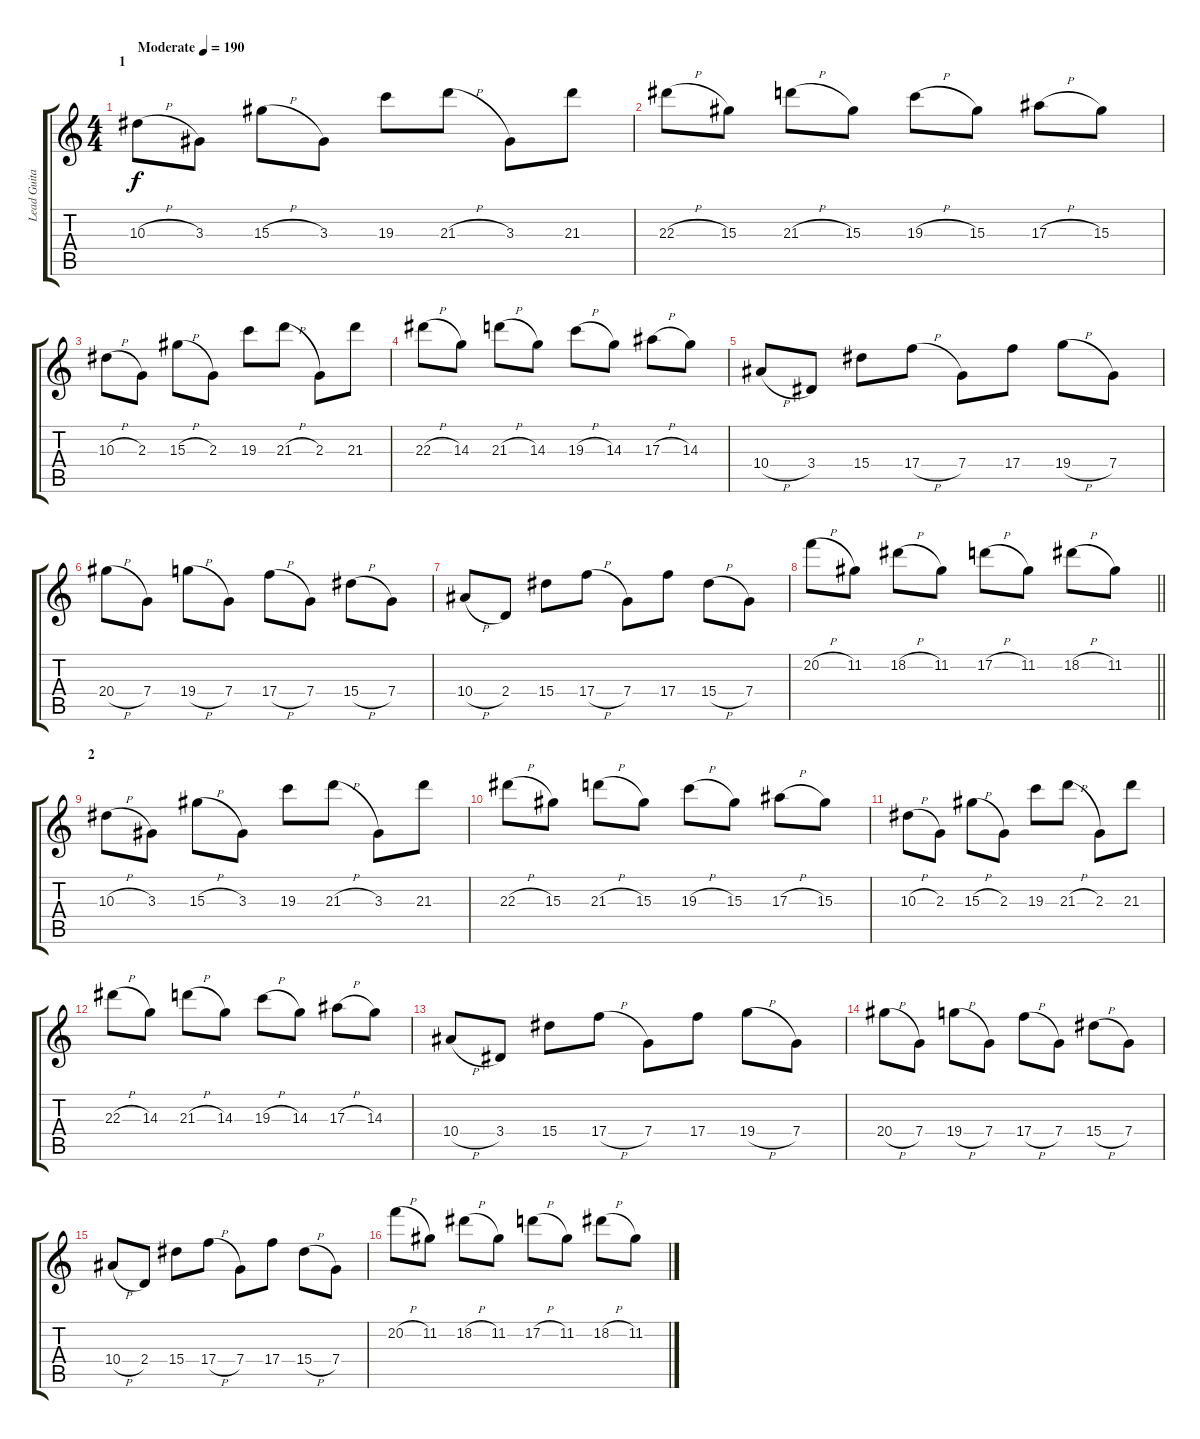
\track ("Lead Guitar" "Lead Guita") {instrument distortionguitar}
\staff {score tabs}
\tuning (D4 A3 F3 C3 G2 C2) {hide}
\ts (4 4)
\section ("" "1")
\tempo (190 "Moderate")
\clef g2
\ks c
10.3{h}.8{dy f instrument distortionguitar} 3.3.8 15.3{h}.8 3.3.8 19.3.8 21.3{h}.8 3.3.8 21.3.8 |
22.3{h}.8 15.3.8 21.3{h}.8 15.3.8 19.3{h}.8 15.3.8 17.3{h}.8 15.3.8 |
10.3{h}.8 2.3.8 15.3{h}.8 2.3.8 19.3.8 21.3{h}.8 2.3.8 21.3.8 |
22.3{h}.8 14.3.8 21.3{h}.8 14.3.8 19.3{h}.8 14.3.8 17.3{h}.8 14.3.8 |
10.4{h}.8 3.4.8 15.4.8 17.4{h}.8 7.4.8 17.4.8 19.4{h}.8 7.4.8 |
20.4{h}.8 7.4.8 19.4{h}.8 7.4.8 17.4{h}.8 7.4.8 15.4{h}.8 7.4.8 |
10.4{h}.8 2.4.8 15.4.8 17.4{h}.8 7.4.8 17.4.8 15.4{h}.8 7.4.8 |
\barLineRight lightlight
20.2{h}.8 11.2.8 18.2{h}.8 11.2.8 17.2{h}.8 11.2.8 18.2{h}.8 11.2.8 |
\section ("" "2")
10.3{h}.8 3.3.8 15.3{h}.8 3.3.8 19.3.8 21.3{h}.8 3.3.8 21.3.8 |
22.3{h}.8 15.3.8 21.3{h}.8 15.3.8 19.3{h}.8 15.3.8 17.3{h}.8 15.3.8 |
10.3{h}.8 2.3.8 15.3{h}.8 2.3.8 19.3.8 21.3{h}.8 2.3.8 21.3.8 |
22.3{h}.8 14.3.8 21.3{h}.8 14.3.8 19.3{h}.8 14.3.8 17.3{h}.8 14.3.8 |
10.4{h}.8 3.4.8 15.4.8 17.4{h}.8 7.4.8 17.4.8 19.4{h}.8 7.4.8 |
20.4{h}.8 7.4.8 19.4{h}.8 7.4.8 17.4{h}.8 7.4.8 15.4{h}.8 7.4.8 |
10.4{h}.8 2.4.8 15.4.8 17.4{h}.8 7.4.8 17.4.8 15.4{h}.8 7.4.8 |
20.2{h}.8 11.2.8 18.2{h}.8 11.2.8 17.2{h}.8 11.2.8 18.2{h}.8 11.2.8
